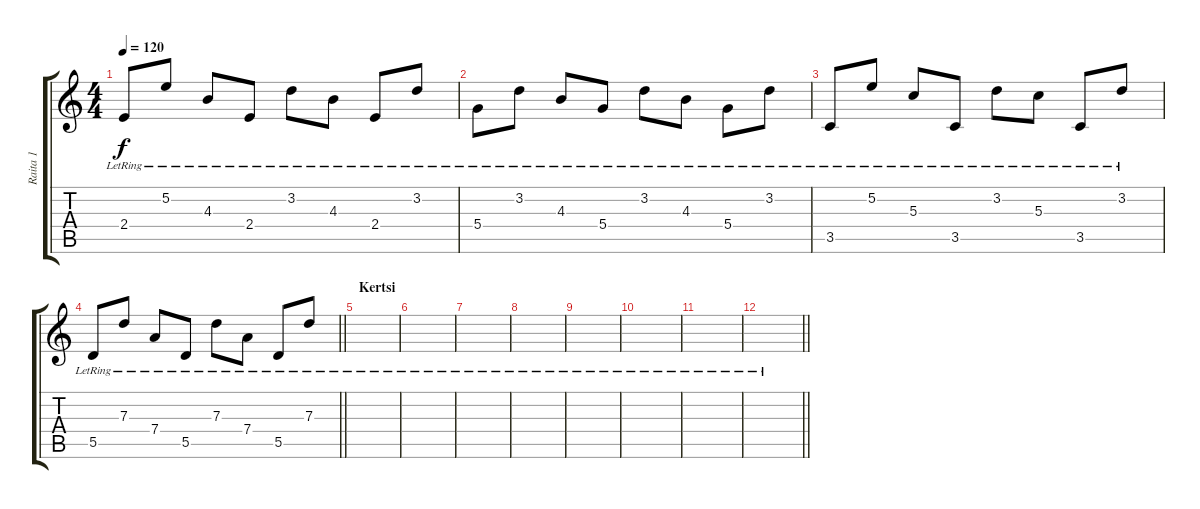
\track ("Raita 1" "Raita 1") {instrument acousticguitarsteel}
\staff {score tabs}
\tuning (E4 B3 G3 D3 A2 E2) {hide}
\ts (4 4)
\tempo 120
\clef g2
\ks c
2.4{lr}.8{dy f} 5.2{lr}.8 4.3{lr}.8 2.4{lr}.8 3.2{lr}.8 4.3{lr}.8 2.4{lr}.8 3.2{lr}.8 |
5.4{lr}.8 3.2{lr}.8 4.3{lr}.8 5.4{lr}.8 3.2{lr}.8 4.3{lr}.8 5.4{lr}.8 3.2{lr}.8 |
3.5{lr}.8 5.2{lr}.8 5.3{lr}.8 3.5{lr}.8 3.2{lr}.8 5.3{lr}.8 3.5{lr}.8 3.2{lr}.8 |
\barLineRight lightlight
5.5{lr}.8 7.3{lr}.8 7.4{lr}.8 5.5{lr}.8 7.3{lr}.8 7.4{lr}.8 5.5{lr}.8 7.3{lr}.8 |
\section ("" "Kertsi")
|
|
|
|
|
|
|
\barLineRight lightlight
